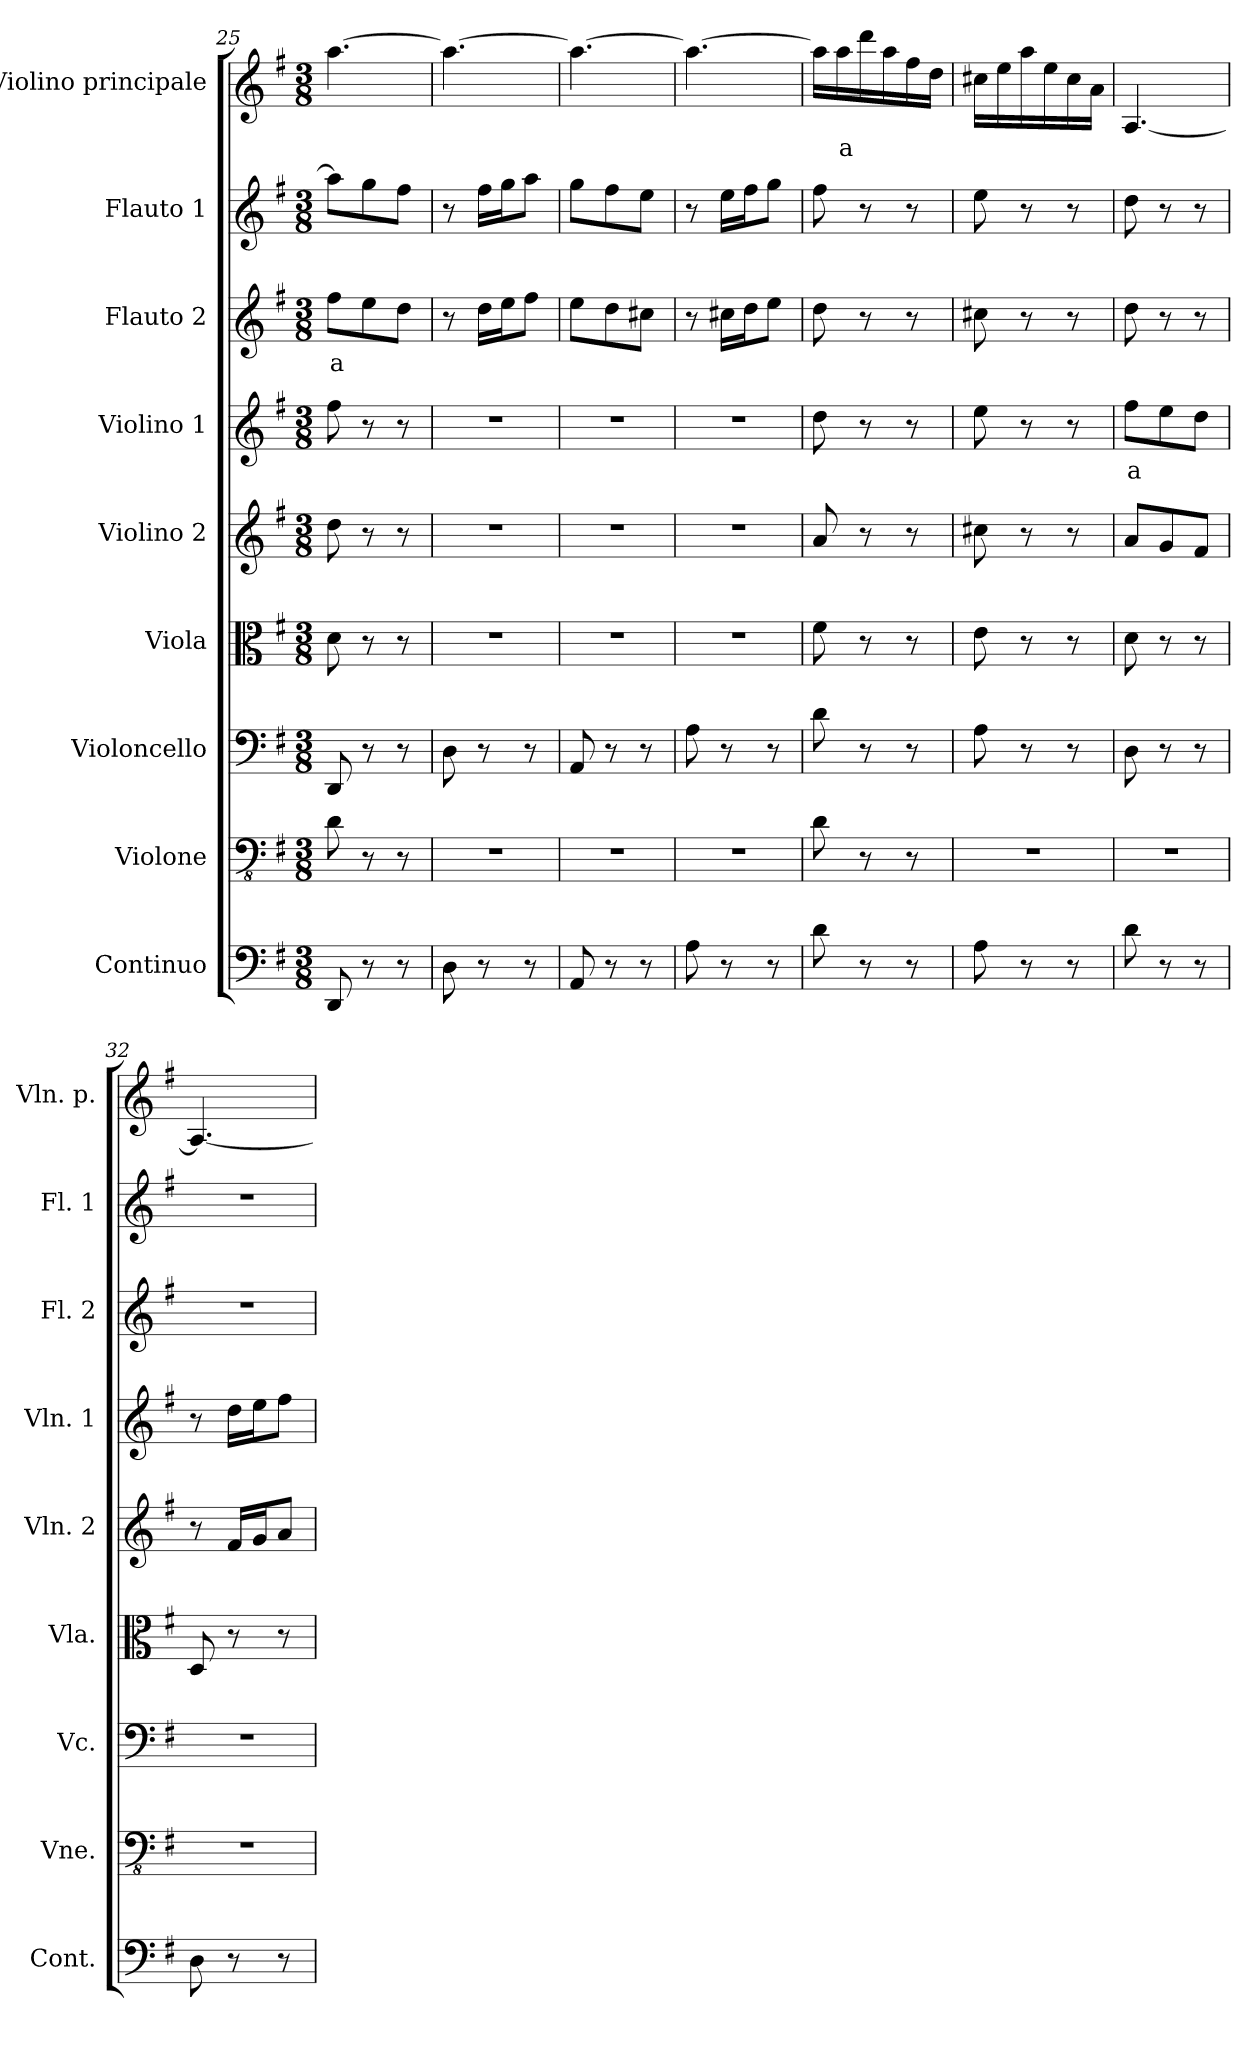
**kern	**kern	**kern	**kern	**kern	**kern	**text	**kern	**text	**kern	**kern	**text
*part9	*part8	*part7	*part6	*part5	*part4	*part4	*part3	*part3	*part2	*part1	*part1
*staff9	*staff8	*staff7	*staff6	*staff5	*staff4	*staff4	*staff3	*staff3	*staff2	*staff1	*staff1
*I"Continuo	*I"Violone	*I"Violoncello	*I"Viola	*I"Violino 2	*I"Violino 1	*	*I"Flauto 2	*	*I"Flauto 1	*I"Violino principale	*
*I'Cont.	*I'Vne.	*I'Vc.	*I'Vla.	*I'Vln. 2	*I'Vln. 1	*	*I'Fl. 2	*	*I'Fl. 1	*I'Vln. p.	*
*clefF4	*clefFv4	*clefF4	*clefC3	*clefG2	*clefG2	*	*clefG2	*	*clefG2	*clefG2	*
*	*ITrd7c12	*	*	*	*	*	*	*	*	*	*
*k[f#]	*k[f#]	*k[f#]	*k[f#]	*k[f#]	*k[f#]	*	*k[f#]	*	*k[f#]	*k[f#]	*
*M3/8	*M3/8	*M3/8	*M3/8	*M3/8	*M3/8	*	*M3/8	*	*M3/8	*M3/8	*
=25	=25	=25	=25	=25	=25	=25	=25	=25	=25	=25	=25
!	!	!	!	!	!	!	!	!LO:LY:color=#FF0000	!	!	!
8DD/	8DD\	8DD/	8d\	8dd\	8ff#\	.	8ff#\L	a	8aa\L]	[4.aa\	.
8r	8r	8r	8r	8r	8r	.	8ee\	.	8gg\	.	.
8r	8r	8r	8r	8r	8r	.	8dd\J	.	8ff#\J	.	.
=26	=26	=26	=26	=26	=26	=26	=26	=26	=26	=26	=26
8D\	4.r	8D\	4.r	4.r	4.r	.	8r	.	8r	4.aa\_	.
8r	.	8r	.	.	.	.	16dd\LL	.	16ff#\LL	.	.
.	.	.	.	.	.	.	16ee\J	.	16gg\J	.	.
8r	.	8r	.	.	.	.	8ff#\J	.	8aa\J	.	.
=27	=27	=27	=27	=27	=27	=27	=27	=27	=27	=27	=27
8AA/	4.r	8AA/	4.r	4.r	4.r	.	8ee\L	.	8gg\L	4.aa\_	.
8r	.	8r	.	.	.	.	8dd\	.	8ff#\	.	.
8r	.	8r	.	.	.	.	8cc#X\J	.	8ee\J	.	.
=28	=28	=28	=28	=28	=28	=28	=28	=28	=28	=28	=28
8A\	4.r	8A\	4.r	4.r	4.r	.	8r	.	8r	4.aa\_	.
8r	.	8r	.	.	.	.	16cc#X\LL	.	16ee\LL	.	.
.	.	.	.	.	.	.	16dd\J	.	16ff#\J	.	.
8r	.	8r	.	.	.	.	8ee\J	.	8gg\J	.	.
=29	=29	=29	=29	=29	=29	=29	=29	=29	=29	=29	=29
8d\	8DD\	8d\	8f#\	8a/	8dd\	.	8dd\	.	8ff#\	16aa\LL]	.
!	!	!	!	!	!	!	!	!	!	!	!LO:LY:color=#FF0000
.	.	.	.	.	.	.	.	.	.	16aa\	a
8r	8r	8r	8r	8r	8r	.	8r	.	8r	16ddd\	.
.	.	.	.	.	.	.	.	.	.	16aa\	.
8r	8r	8r	8r	8r	8r	.	8r	.	8r	16ff#\	.
.	.	.	.	.	.	.	.	.	.	16dd\JJ	.
=30	=30	=30	=30	=30	=30	=30	=30	=30	=30	=30	=30
8A\	4.r	8A\	8e\	8cc#X\	8ee\	.	8cc#X\	.	8ee\	16cc#X\LL	.
.	.	.	.	.	.	.	.	.	.	16ee\	.
8r	.	8r	8r	8r	8r	.	8r	.	8r	16aa\	.
.	.	.	.	.	.	.	.	.	.	16ee\	.
8r	.	8r	8r	8r	8r	.	8r	.	8r	16cc#\	.
.	.	.	.	.	.	.	.	.	.	16a\JJ	.
=31	=31	=31	=31	=31	=31	=31	=31	=31	=31	=31	=31
!	!	!	!	!	!	!LO:LY:color=#FF0000	!	!	!	!	!
8d\	4.r	8D\	8d\	8a/L	8ff#\L	a	8dd\	.	8dd\	[4.A/	.
8r	.	8r	8r	8g/	8ee\	.	8r	.	8r	.	.
8r	.	8r	8r	8f#/J	8dd\J	.	8r	.	8r	.	.
=32	=32	=32	=32	=32	=32	=32	=32	=32	=32	=32	=32
8D\	4.r	4.r	8D/	8r	8r	.	4.r	.	4.r	4.A/_	.
8r	.	.	8r	16f#/LL	16dd\LL	.	.	.	.	.	.
.	.	.	.	16g/J	16ee\J	.	.	.	.	.	.
8r	.	.	8r	8a/J	8ff#\J	.	.	.	.	.	.
=	=	=	=	=	=	=	=	=	=	=	=
*-	*-	*-	*-	*-	*-	*-	*-	*-	*-	*-	*-
